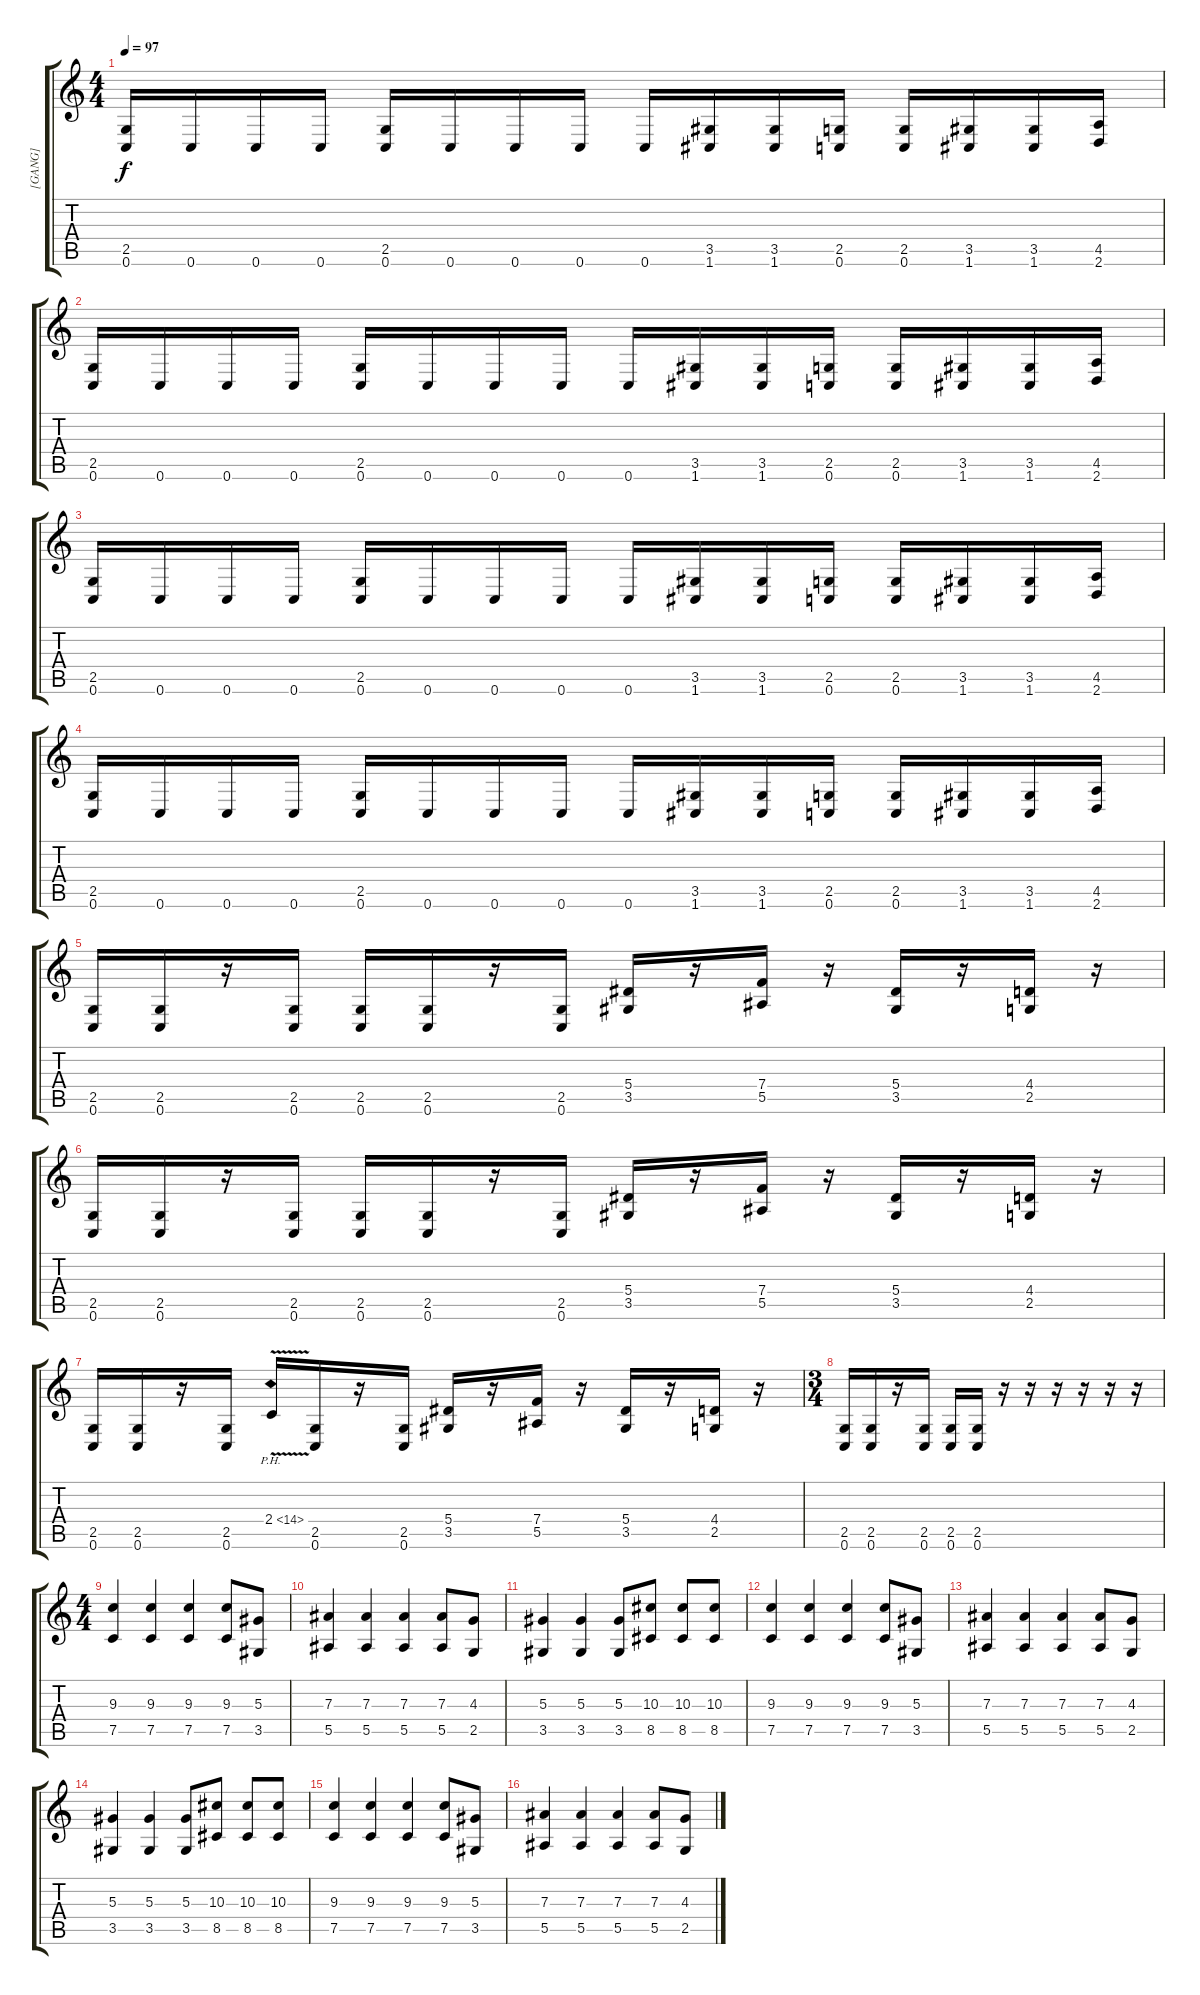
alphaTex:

\track ("[GANG]" "[GANG]") {instrument distortionguitar}
\staff {score tabs}
\tuning (C4 G3 Eb3 Bb2 F2 C2) {hide}
\ts (4 4)
\tempo 97
\clef g2
\ks c
(2.5 0.6).16{dy f} 0.6.16 0.6.16 0.6.16 (2.5 0.6).16 0.6.16 0.6.16 0.6.16 0.6.16 (3.5 1.6).16 (3.5 1.6).16 (2.5 0.6).16 (2.5 0.6).16 (3.5 1.6).16 (3.5 1.6).16 (4.5 2.6).16 |
(2.5 0.6).16 0.6.16 0.6.16 0.6.16 (2.5 0.6).16 0.6.16 0.6.16 0.6.16 0.6.16 (3.5 1.6).16 (3.5 1.6).16 (2.5 0.6).16 (2.5 0.6).16 (3.5 1.6).16 (3.5 1.6).16 (4.5 2.6).16 |
(2.5 0.6).16 0.6.16 0.6.16 0.6.16 (2.5 0.6).16 0.6.16 0.6.16 0.6.16 0.6.16 (3.5 1.6).16 (3.5 1.6).16 (2.5 0.6).16 (2.5 0.6).16 (3.5 1.6).16 (3.5 1.6).16 (4.5 2.6).16 |
(2.5 0.6).16 0.6.16 0.6.16 0.6.16 (2.5 0.6).16 0.6.16 0.6.16 0.6.16 0.6.16 (3.5 1.6).16 (3.5 1.6).16 (2.5 0.6).16 (2.5 0.6).16 (3.5 1.6).16 (3.5 1.6).16 (4.5 2.6).16 |
(2.5 0.6).16 (2.5 0.6).16 r.16 (2.5 0.6).16 (2.5 0.6).16 (2.5 0.6).16 r.16 (2.5 0.6).16 (5.4 3.5).16 r.16 (7.4 5.5).16 r.16 (5.4 3.5).16 r.16 (4.4 2.5).16 r.16 |
(2.5 0.6).16 (2.5 0.6).16 r.16 (2.5 0.6).16 (2.5 0.6).16 (2.5 0.6).16 r.16 (2.5 0.6).16 (5.4 3.5).16 r.16 (7.4 5.5).16 r.16 (5.4 3.5).16 r.16 (4.4 2.5).16 r.16 |
(2.5 0.6).16 (2.5 0.6).16 r.16 (2.5 0.6).16 2.4{ph 12 v}.16 (2.5 0.6).16 r.16 (2.5 0.6).16 (5.4 3.5).16 r.16 (7.4 5.5).16 r.16 (5.4 3.5).16 r.16 (4.4 2.5).16 r.16 |
\ts (3 4)
(2.5 0.6).16 (2.5 0.6).16 r.16 (2.5 0.6).16 (2.5 0.6).16 (2.5 0.6).16 r.16 r.16 r.16 r.16 r.16 r.16 |
\ts (4 4)
(9.3 7.5).4 (9.3 7.5).4 (9.3 7.5).4 (9.3 7.5).8 (5.3 3.5).8 |
(7.3 5.5).4 (7.3 5.5).4 (7.3 5.5).4 (7.3 5.5).8 (4.3 2.5).8 |
(5.3 3.5).4 (5.3 3.5).4 (5.3 3.5).8 (10.3 8.5).8 (10.3 8.5).8 (10.3 8.5).8 |
(9.3 7.5).4 (9.3 7.5).4 (9.3 7.5).4 (9.3 7.5).8 (5.3 3.5).8 |
(7.3 5.5).4 (7.3 5.5).4 (7.3 5.5).4 (7.3 5.5).8 (4.3 2.5).8 |
(5.3 3.5).4 (5.3 3.5).4 (5.3 3.5).8 (10.3 8.5).8 (10.3 8.5).8 (10.3 8.5).8 |
(9.3 7.5).4 (9.3 7.5).4 (9.3 7.5).4 (9.3 7.5).8 (5.3 3.5).8 |
(7.3 5.5).4 (7.3 5.5).4 (7.3 5.5).4 (7.3 5.5).8 (4.3 2.5).8
